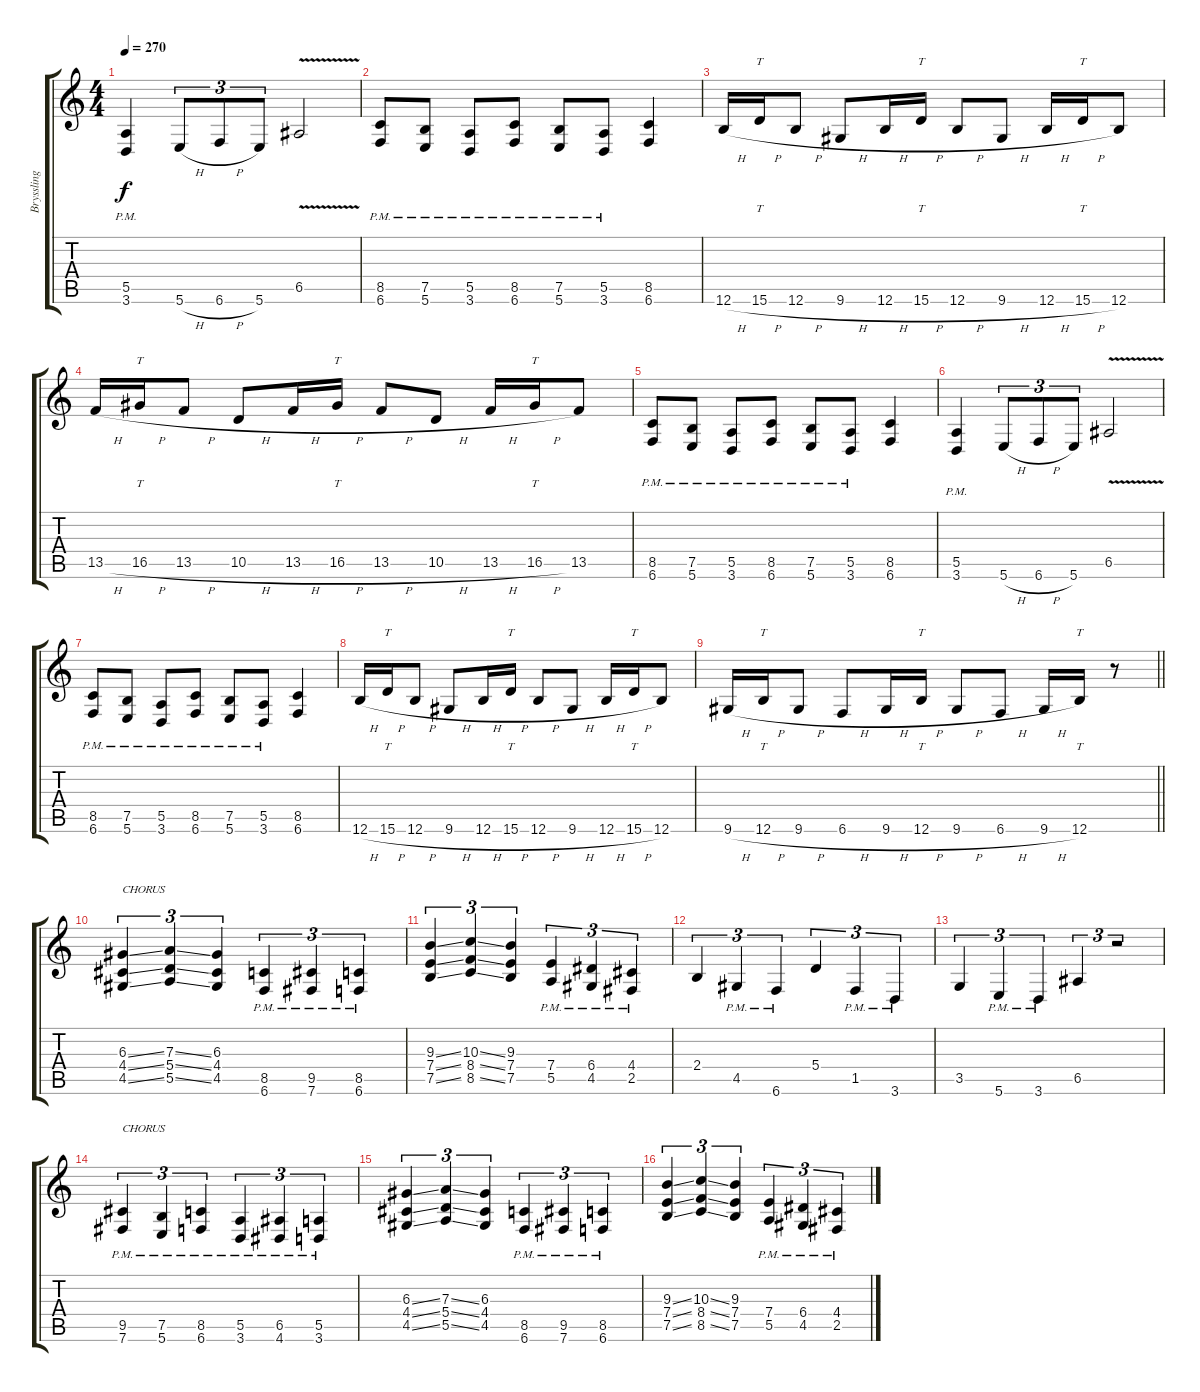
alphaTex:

\track ("Bryssling" "Bryssling") {instrument distortionguitar}
\staff {score tabs}
\tuning (B3 Gb3 D3 A2 E2 B1) {hide}
\ts (4 4)
\tempo 270
\clef g2
\ks c
(5.5{pm} 3.6{pm}).4{dy f} 5.6{h}.8{tu (3 2)} 6.6{h}.8{tu (3 2)} 5.6.8{tu (3 2)} 6.5{v}.2 |
(8.5{pm} 6.6{pm}).8 (7.5{pm} 5.6{pm}).8 (5.5{pm} 3.6{pm}).8 (8.5{pm} 6.6{pm}).8 (7.5{pm} 5.6{pm}).8 (5.5{pm} 3.6{pm}).8 (8.5 6.6).4 |
12.6{h}.16 15.6{h}.16{tt} 12.6{h}.8 9.6{h}.8 12.6{h}.16 15.6{h}.16{tt} 12.6{h}.8 9.6{h}.8 12.6{h}.16 15.6{h}.16{tt} 12.6.8 |
13.5{h}.16 16.5{h}.16{tt} 13.5{h}.8 10.5{h}.8 13.5{h}.16 16.5{h}.16{tt} 13.5{h}.8 10.5{h}.8 13.5{h}.16 16.5{h}.16{tt} 13.5.8 |
(8.5{pm} 6.6{pm}).8 (7.5{pm} 5.6{pm}).8 (5.5{pm} 3.6{pm}).8 (8.5{pm} 6.6{pm}).8 (7.5{pm} 5.6{pm}).8 (5.5{pm} 3.6{pm}).8 (8.5 6.6).4 |
(5.5{pm} 3.6{pm}).4 5.6{h}.8{tu (3 2)} 6.6{h}.8{tu (3 2)} 5.6.8{tu (3 2)} 6.5{v}.2 |
(8.5{pm} 6.6{pm}).8 (7.5{pm} 5.6{pm}).8 (5.5{pm} 3.6{pm}).8 (8.5{pm} 6.6{pm}).8 (7.5{pm} 5.6{pm}).8 (5.5{pm} 3.6{pm}).8 (8.5 6.6).4 |
12.6{h}.16 15.6{h}.16{tt} 12.6{h}.8 9.6{h}.8 12.6{h}.16 15.6{h}.16{tt} 12.6{h}.8 9.6{h}.8 12.6{h}.16 15.6{h}.16{tt} 12.6.8 |
\barLineRight lightlight
9.6{h}.16 12.6{h}.16{tt} 9.6{h}.8 6.6{h}.8 9.6{h}.16 12.6{h}.16{tt} 9.6{h}.8 6.6{h}.8 9.6{h}.16 12.6.16{tt} r.8 |
(6.3{ss} 4.4{ss} 4.5{ss}).4{tu (3 2) txt "CHORUS" volume 13} (7.3{ss} 5.4{ss} 5.5{ss}).4{tu (3 2)} (6.3 4.4 4.5).4{tu (3 2)} (8.5{pm} 6.6{pm}).4{tu (3 2)} (9.5{pm} 7.6{pm}).4{tu (3 2)} (8.5{pm} 6.6{pm}).4{tu (3 2)} |
(9.3{ss} 7.4{ss} 7.5{ss}).4{tu (3 2)} (10.3{ss} 8.4{ss} 8.5{ss}).4{tu (3 2)} (9.3 7.4 7.5).4{tu (3 2)} (7.4{pm} 5.5{pm}).4{tu (3 2)} (6.4{pm} 4.5{pm}).4{tu (3 2)} (4.4{pm} 2.5{pm}).4{tu (3 2)} |
2.4.4{tu (3 2)} 4.5{pm}.4{tu (3 2)} 6.6{pm}.4{tu (3 2)} 5.4.4{tu (3 2)} 1.5{pm}.4{tu (3 2)} 3.6{pm}.4{tu (3 2)} |
3.5.4{tu (3 2)} 5.6{pm}.4{tu (3 2)} 3.6{pm}.4{tu (3 2)} 6.5.4{tu (3 2)} r.2{tu (3 2)} |
(9.5{pm} 7.6{pm}).4{tu (3 2) txt "CHORUS"} (7.5{pm} 5.6{pm}).4{tu (3 2)} (8.5{pm} 6.6{pm}).4{tu (3 2)} (5.5{pm} 3.6{pm}).4{tu (3 2)} (6.5{pm} 4.6{pm}).4{tu (3 2)} (5.5{pm} 3.6{pm}).4{tu (3 2)} |
(6.3{ss} 4.4{ss} 4.5{ss}).4{tu (3 2)} (7.3{ss} 5.4{ss} 5.5{ss}).4{tu (3 2)} (6.3 4.4 4.5).4{tu (3 2)} (8.5{pm} 6.6{pm}).4{tu (3 2)} (9.5{pm} 7.6{pm}).4{tu (3 2)} (8.5{pm} 6.6{pm}).4{tu (3 2)} |
(9.3{ss} 7.4{ss} 7.5{ss}).4{tu (3 2)} (10.3{ss} 8.4{ss} 8.5{ss}).4{tu (3 2)} (9.3 7.4 7.5).4{tu (3 2)} (7.4{pm} 5.5{pm}).4{tu (3 2)} (6.4{pm} 4.5{pm}).4{tu (3 2)} (4.4{pm} 2.5{pm}).4{tu (3 2)}
